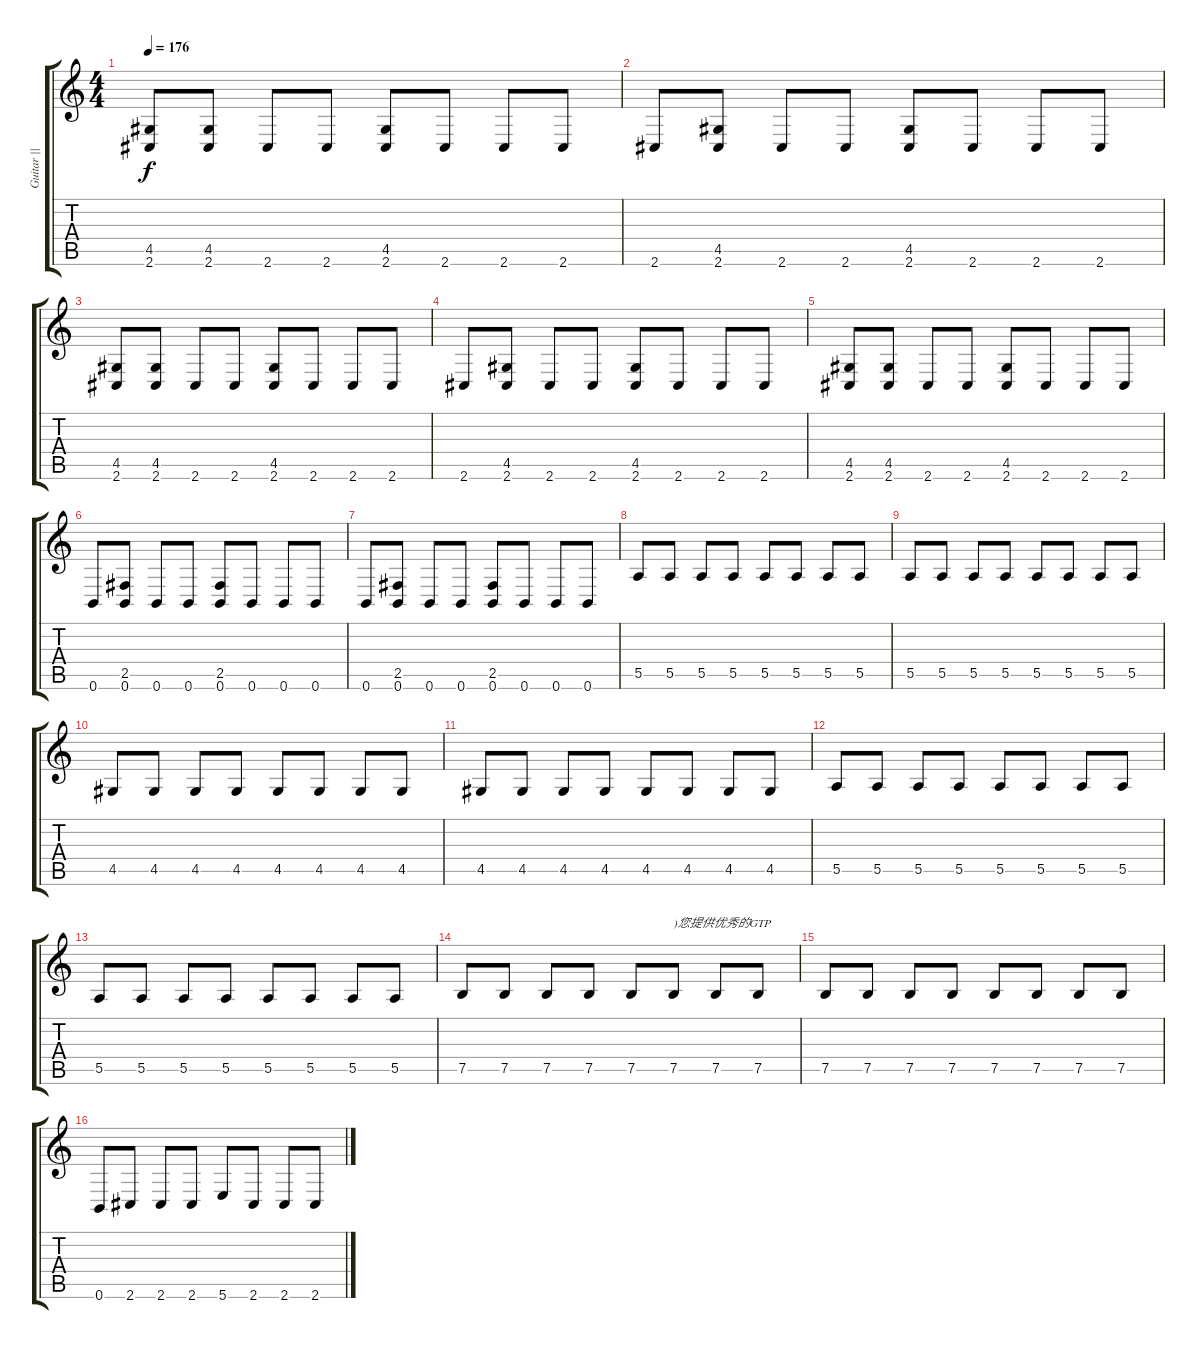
\track ("Guitar ||" "Guitar ||") {instrument overdrivenguitar}
\staff {score tabs}
\tuning (E4 B3 G3 D3 E2 B1) {hide}
\ts (4 4)
\tempo 176
\clef g2
\ks c
(4.5 2.6).8{dy f} (4.5 2.6).8 2.6.8 2.6.8 (4.5 2.6).8 2.6.8 2.6.8 2.6.8 |
2.6.8 (4.5 2.6).8 2.6.8 2.6.8 (4.5 2.6).8 2.6.8 2.6.8 2.6.8 |
(4.5 2.6).8 (4.5 2.6).8 2.6.8 2.6.8 (4.5 2.6).8 2.6.8 2.6.8 2.6.8 |
2.6.8 (4.5 2.6).8 2.6.8 2.6.8 (4.5 2.6).8 2.6.8 2.6.8 2.6.8 |
(4.5 2.6).8 (4.5 2.6).8 2.6.8 2.6.8 (4.5 2.6).8 2.6.8 2.6.8 2.6.8 |
0.6.8 (2.5 0.6).8 0.6.8 0.6.8 (2.5 0.6).8 0.6.8 0.6.8 0.6.8 |
0.6.8 (2.5 0.6).8 0.6.8 0.6.8 (2.5 0.6).8 0.6.8 0.6.8 0.6.8 |
5.5.8 5.5.8 5.5.8 5.5.8 5.5.8 5.5.8 5.5.8 5.5.8 |
5.5.8 5.5.8 5.5.8 5.5.8 5.5.8 5.5.8 5.5.8 5.5.8 |
4.5.8 4.5.8 4.5.8 4.5.8 4.5.8 4.5.8 4.5.8 4.5.8 |
4.5.8 4.5.8 4.5.8 4.5.8 4.5.8 4.5.8 4.5.8 4.5.8 |
5.5.8 5.5.8 5.5.8 5.5.8 5.5.8 5.5.8 5.5.8 5.5.8 |
5.5.8 5.5.8 5.5.8 5.5.8 5.5.8 5.5.8 5.5.8 5.5.8 |
7.5.8 7.5.8 7.5.8 7.5.8 7.5.8 7.5.8{txt ")您提供优秀的GTP"} 7.5.8 7.5.8 |
7.5.8 7.5.8 7.5.8 7.5.8 7.5.8 7.5.8 7.5.8 7.5.8 |
0.6.8 2.6.8 2.6.8 2.6.8 5.6.8 2.6.8 2.6.8 2.6.8
